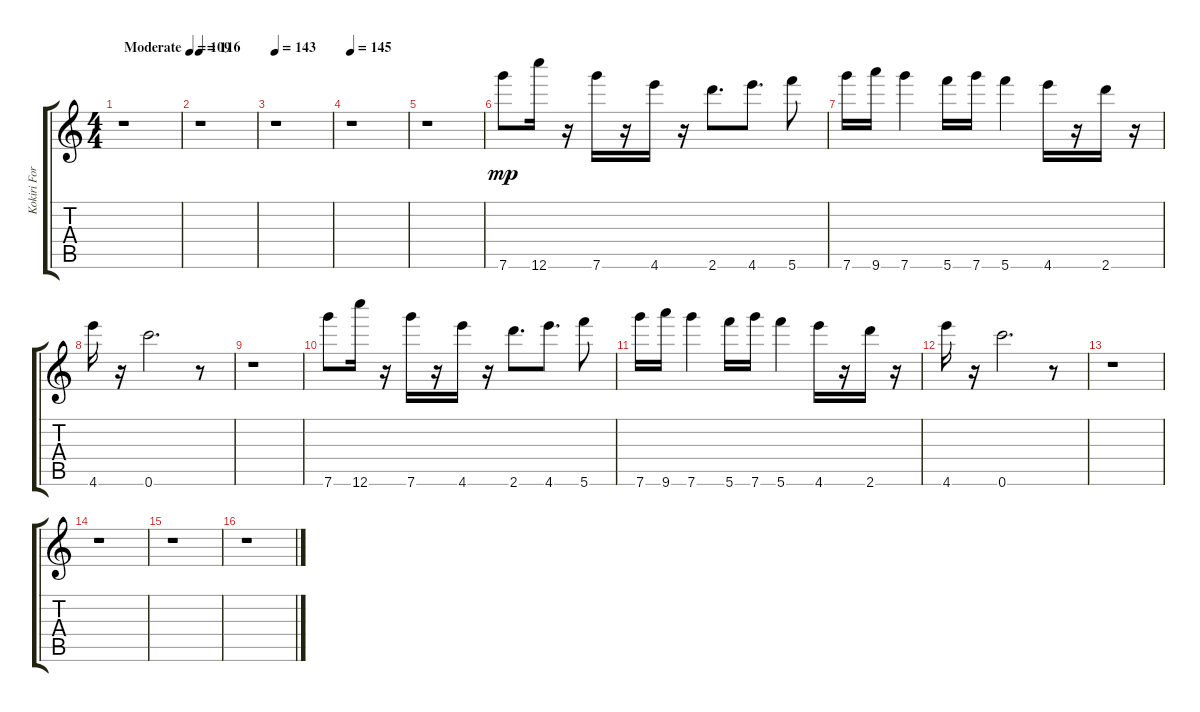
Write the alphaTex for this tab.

\track ("Kokiri Forest" "Kokiri For") {instrument piccolo}
\staff {score tabs}
\tuning (G5 Ab5 A5 Bb5 B5 C6) {hide}
\ts (4 4)
\tempo (109 "Moderate")
\clef g2
\ks c
r.1{dy mp instrument piccolo} |
\tempo 116
r.1 |
\tempo 143
r.1 |
\tempo 145
r.1 |
r.1 |
7.6.8 12.6.16 r.16 7.6.16 r.16 4.6.16 r.16 2.6.8{d} 4.6.8{d} 5.6.8 |
7.6.16 9.6.16 7.6.4 5.6.16 7.6.16 5.6.4 4.6.16 r.16 2.6.16 r.16 |
4.6.16 r.16 0.6.2{d} r.8 |
r.1 |
7.6.8 12.6.16 r.16 7.6.16 r.16 4.6.16 r.16 2.6.8{d} 4.6.8{d} 5.6.8 |
7.6.16 9.6.16 7.6.4 5.6.16 7.6.16 5.6.4 4.6.16 r.16 2.6.16 r.16 |
4.6.16 r.16 0.6.2{d} r.8 |
r.1 |
r.1 |
r.1 |
r.1
